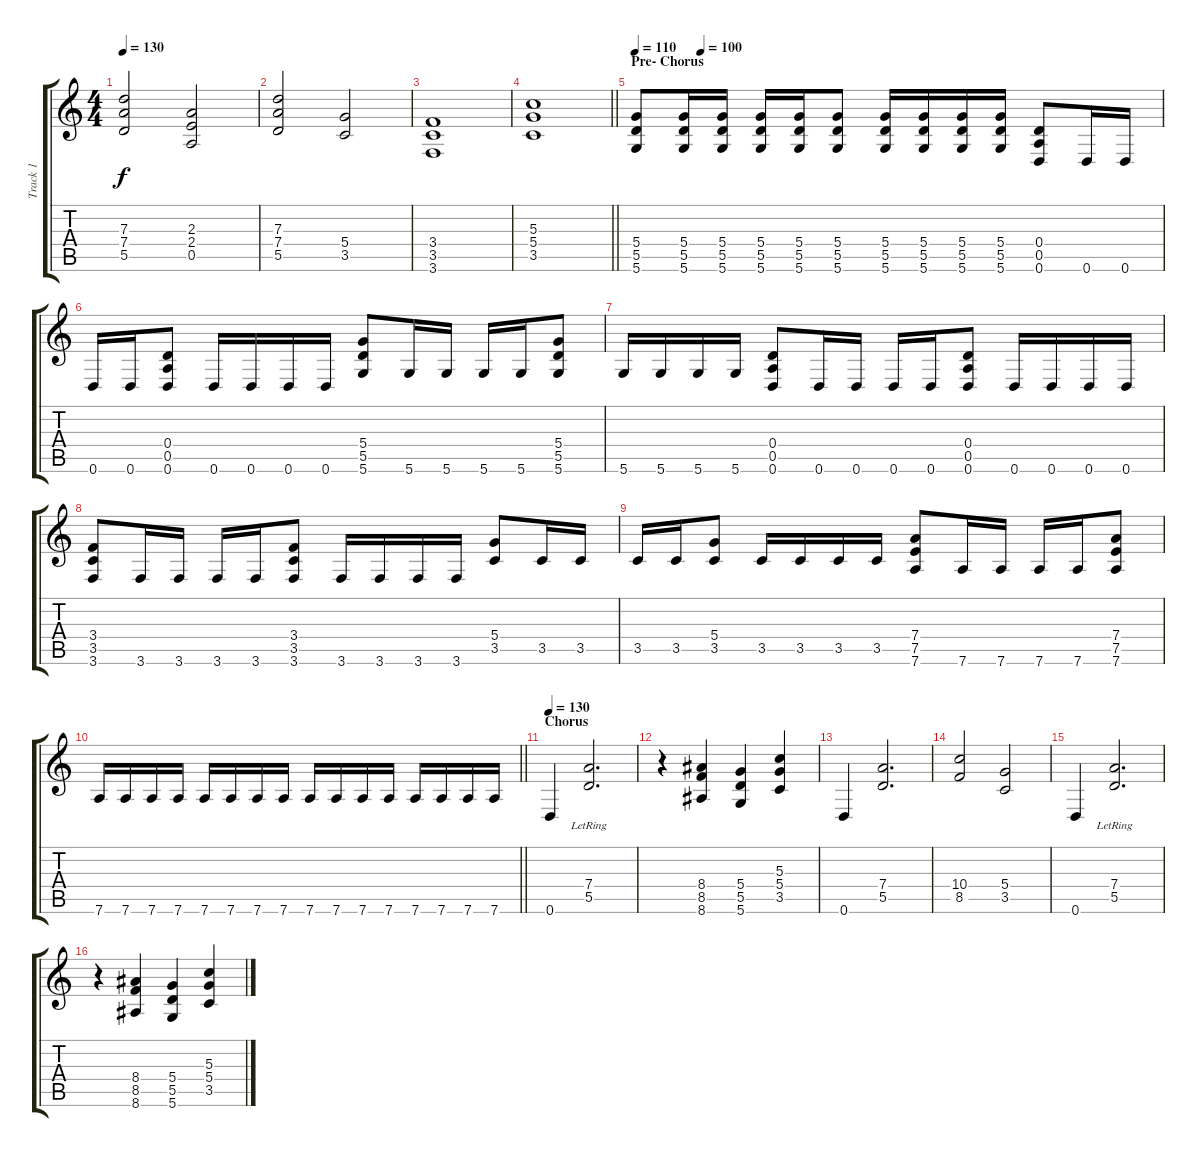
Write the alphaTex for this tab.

\track ("Track 1" "Track 1") {instrument distortionguitar}
\staff {score tabs}
\tuning (E4 B3 G3 D3 A2 D2) {hide}
\ts (4 4)
\tempo 130
\clef g2
\ks c
(7.3 7.4 5.5).2{dy f instrument distortionguitar} (2.3 2.4 0.5).2 |
(7.3 7.4 5.5).2 (5.4 3.5).2 |
(3.4 3.5 3.6).1 |
\barLineRight lightlight
(5.3 5.4 3.5).1 |
\section ("" "Pre- Chorus")
\tempo 110
\tempo (100 0.125)
(5.4 5.5 5.6).8{instrument distortionguitar} (5.4 5.5 5.6).16 (5.4 5.5 5.6).16 (5.4 5.5 5.6).16 (5.4 5.5 5.6).16 (5.4 5.5 5.6).8 (5.4 5.5 5.6).16 (5.4 5.5 5.6).16 (5.4 5.5 5.6).16 (5.4 5.5 5.6).16 (0.4 0.5 0.6).8 0.6.16 0.6.16 |
0.6.16 0.6.16 (0.4 0.5 0.6).8 0.6.16 0.6.16 0.6.16 0.6.16 (5.4 5.5 5.6).8 5.6.16 5.6.16 5.6.16 5.6.16 (5.4 5.5 5.6).8 |
5.6.16 5.6.16 5.6.16 5.6.16 (0.4 0.5 0.6).8 0.6.16 0.6.16 0.6.16 0.6.16 (0.4 0.5 0.6).8 0.6.16 0.6.16 0.6.16 0.6.16 |
(3.4 3.5 3.6).8 3.6.16 3.6.16 3.6.16 3.6.16 (3.4 3.5 3.6).8 3.6.16 3.6.16 3.6.16 3.6.16 (5.4 3.5).8 3.5.16 3.5.16 |
3.5.16 3.5.16 (5.4 3.5).8 3.5.16 3.5.16 3.5.16 3.5.16 (7.4 7.5 7.6).8 7.6.16 7.6.16 7.6.16 7.6.16 (7.4 7.5 7.6).8 |
\barLineRight lightlight
7.6.16 7.6.16 7.6.16 7.6.16 7.6.16 7.6.16 7.6.16 7.6.16 7.6.16 7.6.16 7.6.16 7.6.16 7.6.16 7.6.16 7.6.16 7.6.16 |
\section ("" "Chorus")
\tempo 130
0.6.4 (7.4 5.5{lr}).2{d} |
r.4 (8.4 8.5 8.6).4 (5.4 5.5 5.6).4 (5.3 5.4 3.5).4 |
0.6.4 (7.4 5.5).2{d} |
(10.4 8.5).2 (5.4 3.5).2 |
0.6.4 (7.4 5.5{lr}).2{d} |
r.4 (8.4 8.5 8.6).4 (5.4 5.5 5.6).4 (5.3 5.4 3.5).4
